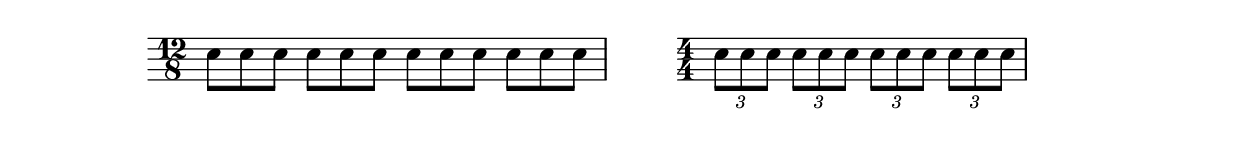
\version "2.24.0"
\layout {
  \context {
    \Score
    %% Changing the defaults from engraver-init.ly
    measureBarType = "|"
    startRepeatBarType = "[|:"
    endRepeatBarType = ":|]"
    doubleRepeatBarType = ":|][|:"
  }
}

\score {
    \new Staff {
      \context Voice {
      \time 12/8
      \numericTimeSignature
      \omit Score.Clef
      \relative b'{c8[ c c] c[ c c] c[ c c] c[ c c]} \bar "|"
    \stopStaff
      s1
      \startStaff
      \time 4/4
      \relative b'{\repeat unfold 4 { \tuplet 3/2 {c8[ c c]}}} \bar "|"

      }
    }

  \layout {
}
}
